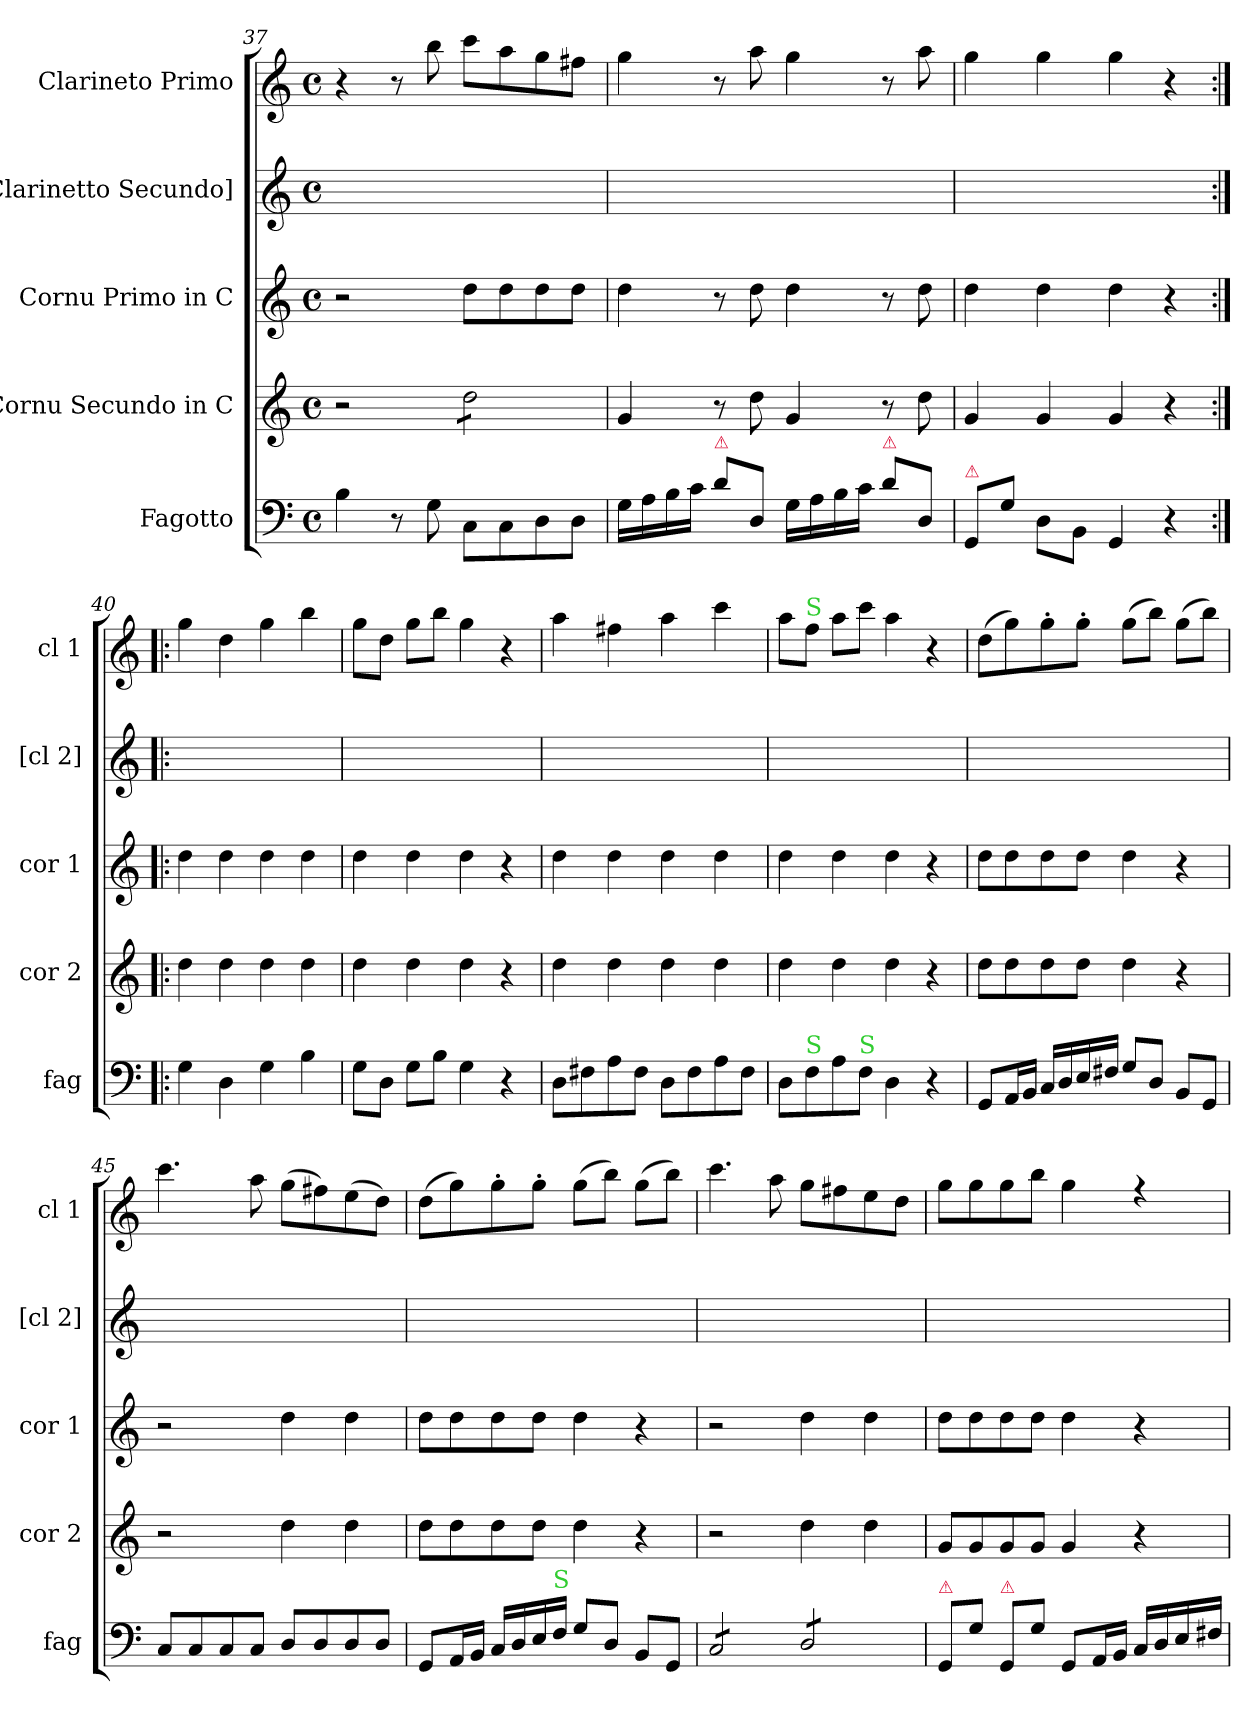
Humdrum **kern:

**kern	**kern	**kern	**kern	**kern
*part5	*part4	*part3	*part2	*part1
*staff5	*staff4	*staff3	*staff2	*staff1
*I"Fagotto	*I"Cornu Secundo in C	*I"Cornu Primo in C	*I"[Clarinetto Secundo]	*I"Clarineto Primo
*I'fag	*I'cor 2	*I'cor 1	*I'[cl 2]	*I'cl 1
*clefF4	*clefG2	*clefG2	*clefG2	*clefG2
*k[]	*k[]	*k[]	*k[]	*k[]
*M4/4	*M4/4	*M4/4	*M4/4	*M4/4
*met(c)	*met(c)	*met(c)	*met(c)	*met(c)
=37	=37	=37	=37	=37
4B\	2r	2r	1ryy	4r
8r	.	.	.	8r
8G\	.	.	.	8bb\
*	*tremolo	*	*	*
8C\L	8dd\L	8dd\L	.	8ccc\L
8C\	8dd\	8dd\	.	8aa\
8D\	8dd\	8dd\	.	8gg\
8D\J	8dd\J	8dd\J	.	8ff#X\J
*	*Xtremolo	*	*	*
=38	=38	=38	=38	=38
16G\LL	4g/	4dd\	1ryy	4gg\
16A\	.	.	.	.
16B\	.	.	.	.
16c\JJ	.	.	.	.
!LO:TX:a:color=crimson:t=⚠	!	!	!	!
8d\L	8r	8r	.	8r
8D/J	8dd\	8dd\	.	8aa\
16G\LL	4g/	4dd\	.	4gg\
16A\	.	.	.	.
16B\	.	.	.	.
16c\JJ	.	.	.	.
!LO:TX:a:color=crimson:t=⚠	!	!	!	!
8d\L	8r	8r	.	8r
8D/J	8dd\	8dd\	.	8aa\
=39	=39	=39	=39	=39
!LO:TX:a:color=crimson:t=⚠	!	!	!	!
8GG/L	4g/	4dd\	1ryy	4gg\
8G\J	.	.	.	.
8D\L	4g/	4dd\	.	4gg\
8BB\J	.	.	.	.
4GG/	4g/	4dd\	.	4gg\
4r	4r	4r	.	4r
=40:|!|:	=40:|!|:	=40:|!|:	=40:|!|:	=40:|!|:
4G\	4dd\	4dd\	1ryy	4gg\
4D\	4dd\	4dd\	.	4dd\
4G\	4dd\	4dd\	.	4gg\
4B\	4dd\	4dd\	.	4bb\
=41	=41	=41	=41	=41
8G\L	4dd\	4dd\	1ryy	8gg\L
8D\J	.	.	.	8dd\J
8G\L	4dd\	4dd\	.	8gg\L
8B\J	.	.	.	8bb\J
4G\	4dd\	4dd\	.	4gg\
4r	4r	4r	.	4r
=42	=42	=42	=42	=42
8D\L	4dd\	4dd\	1ryy	4aa\
8F#X\	.	.	.	.
8A\	4dd\	4dd\	.	4ff#X\
8F#\J	.	.	.	.
8D\L	4dd\	4dd\	.	4aa\
8F#\	.	.	.	.
8A\	4dd\	4dd\	.	4ccc\
8F#\J	.	.	.	.
=43	=43	=43	=43	=43
8D\L	4dd\	4dd\	1ryy	8aa\L
!	!	!	!	!LO:TX:a:color=limegreen:t=S
!LO:TX:a:color=limegreen:t=S	!	!	!	!
8F\	.	.	.	8ff\J
8A\	4dd\	4dd\	.	8aa\L
!LO:TX:a:color=limegreen:t=S	!	!	!	!
8F\J	.	.	.	8ccc\J
4D\	4dd\	4dd\	.	4aa\
4r	4r	4r	.	4r
=44	=44	=44	=44	=44
8GG/L	8dd\L	8dd\L	1ryy	(>8dd\L
16AA/L	8dd\	8dd\	.	8gg\)
16BB/JJ	.	.	.	.
16C/LL	8dd\	8dd\	.	8gg'>\
16D/	.	.	.	.
16E/	8dd\J	8dd\J	.	8gg'>\J
16F#X/JJ	.	.	.	.
8G/L	4dd\	4dd\	.	(>8gg\L
8D/J	.	.	.	8bb\J)
8BB/L	4r	4r	.	(>8gg\L
8GG/J	.	.	.	8bb\J)
=45	=45	=45	=45	=45
8C/L	2r	2r	1ryy	4.ccc\
8C/	.	.	.	.
8C/	.	.	.	.
8C/J	.	.	.	8aa\
8D/L	4dd\	4dd\	.	(>8gg\L
8D/	.	.	.	8ff#X\)
8D/	4dd\	4dd\	.	(>8ee\
8D/J	.	.	.	8dd\J)
=46	=46	=46	=46	=46
8GG/L	8dd\L	8dd\L	1ryy	(>8dd\L
16AA/L	8dd\	8dd\	.	8gg\)
16BB/JJ	.	.	.	.
16C/LL	8dd\	8dd\	.	8gg'>\
16D/	.	.	.	.
16E/	8dd\J	8dd\J	.	8gg'>\J
!LO:TX:a:color=limegreen:t=S	!	!	!	!
16F/JJ	.	.	.	.
8G/L	4dd\	4dd\	.	(>8gg\L
8D/J	.	.	.	8bb\J)
8BB/L	4r	4r	.	(>8gg\L
8GG/J	.	.	.	8bb\J)
=47	=47	=47	=47	=47
*tremolo	*	*	*	*
8C/L	2r	2r	1ryy	4.ccc\
8C/	.	.	.	.
8C/	.	.	.	.
8C/J	.	.	.	8aa\
8D/L	4dd\	4dd\	.	8gg\L
8D/	.	.	.	8ff#X\
8D/	4dd\	4dd\	.	8ee\
8D/J	.	.	.	8dd\J
*Xtremolo	*	*	*	*
=48	=48	=48	=48	=48
!LO:TX:a:color=crimson:t=⚠	!	!	!	!
8GG/L	8g/L	8dd\L	1ryy	8gg\L
8G\J	8g/	8dd\	.	8gg\
!LO:TX:a:color=crimson:t=⚠	!	!	!	!
8GG/L	8g/	8dd\	.	8gg\
8G\J	8g/J	8dd\J	.	8bb\J
8GG/L	4g/	4dd\	.	4gg\
16AA/L	.	.	.	.
16BB/JJ	.	.	.	.
16C/LL	4r	4r	.	4rff
16D/	.	.	.	.
16E/	.	.	.	.
16F#X/JJ	.	.	.	.
=	=	=	=	=
*-	*-	*-	*-	*-
